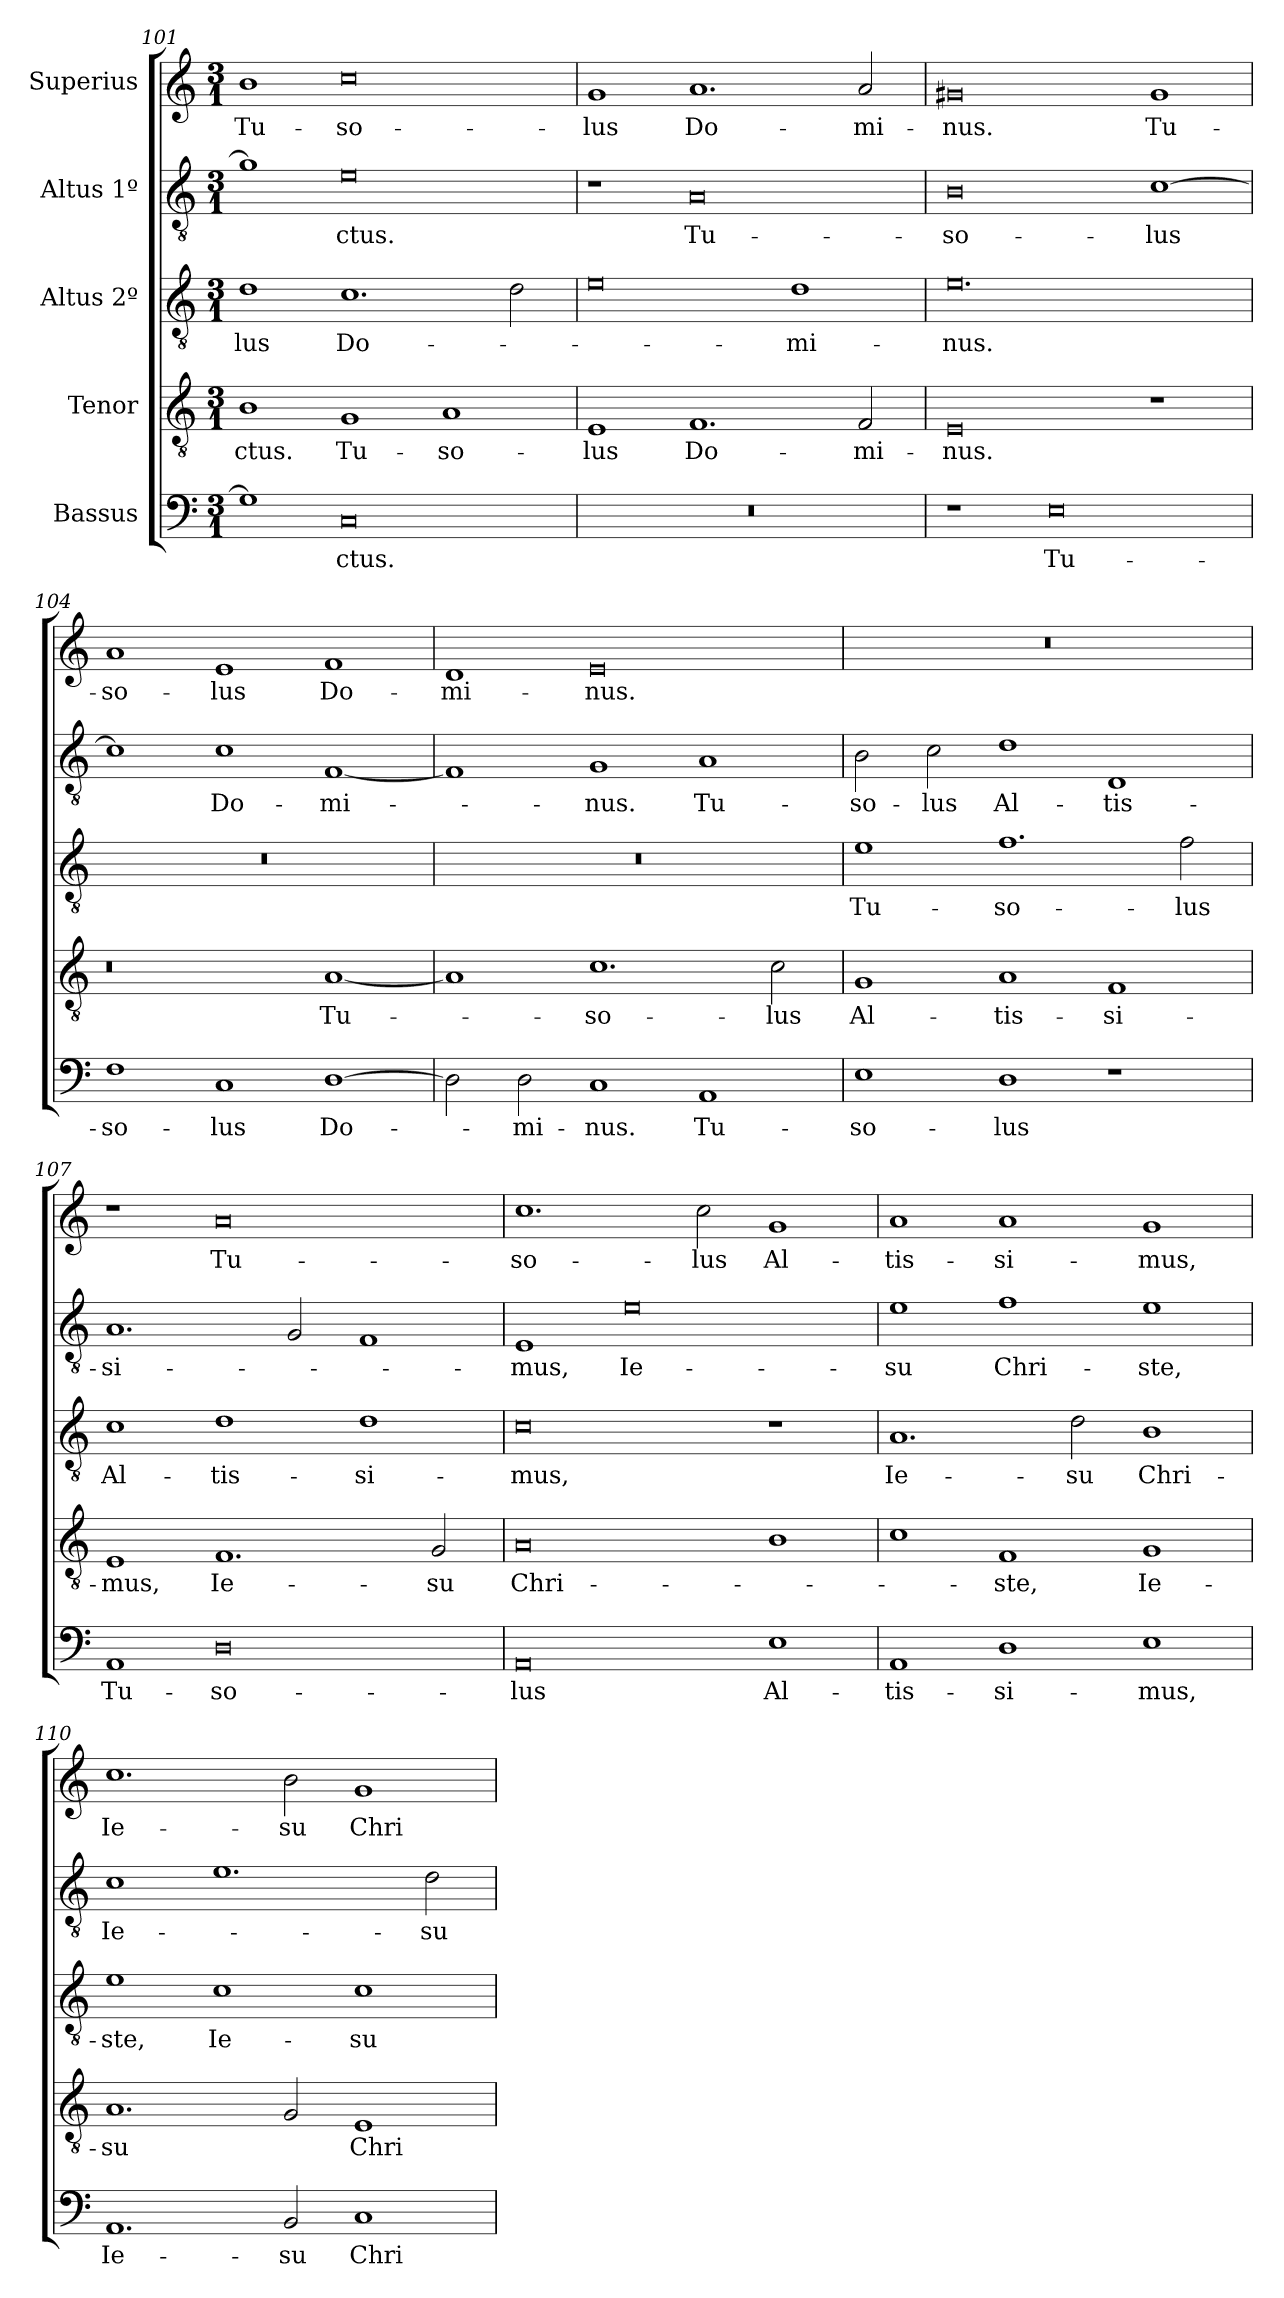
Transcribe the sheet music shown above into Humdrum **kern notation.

**kern	**text	**kern	**text	**kern	**text	**kern	**text	**kern	**text
*part5	*part5	*part4	*part4	*part3	*part3	*part2	*part2	*part1	*part1
*staff5	*staff5	*staff4	*staff4	*staff3	*staff3	*staff2	*staff2	*staff1	*staff1
*I"Bassus	*	*I"Tenor	*	*I"Altus 2º	*	*I"Altus 1º	*	*I"Superius	*
*clefF4	*	*clefGv2	*	*clefGv2	*	*clefGv2	*	*clefG2	*
*k[]	*	*k[]	*	*k[]	*	*k[]	*	*k[]	*
*M3/1	*	*M3/1	*	*M3/1	*	*M3/1	*	*M3/1	*
=101	=101	=101	=101	=101	=101	=101	=101	=101	=101
1G\]	.	1B\	-ctus.	1d\	-lus	1g\]	.	1b\	Tu-
0C/	-ctus.	1G/	Tu-	1.c\	Do-	0e\	-ctus.	0cc\	so-
.	.	1A/	so-	.	.	.	.	.	.
.	.	.	.	2d\	.	.	.	.	.
=102	=102	=102	=102	=102	=102	=102	=102	=102	=102
!LO:N:vis=0	!	!	!	!	!	!	!	!	!
0.r	.	1E/	-lus	0e\	.	1r	.	1g/	-lus
.	.	1.F/	Do-	.	.	0A/	Tu-	1.a/	Do-
.	.	.	.	1d\	-mi-	.	.	.	.
.	.	2F/	-mi-	.	.	.	.	2a/	-mi-
=103	=103	=103	=103	=103	=103	=103	=103	=103	=103
1r	.	0E/	-nus.	0.e\	-nus.	0B\	so-	0g#X/	-nus.
0E\	Tu-	.	.	.	.	.	.	.	.
.	.	1r	.	.	.	[1c\	-lus	1g#/	Tu-
=104	=104	=104	=104	=104	=104	=104	=104	=104	=104
!	!	!	!	!LO:N:vis=0	!	!	!	!	!
1F\	so-	0r	.	0.r	.	1c\]	.	1a/	so-
1C/	-lus	.	.	.	.	1c\	Do-	1e/	-lus
[1D\	Do-	[1A/	Tu-	.	.	[1F/	-mi-	1f/	Do-
=105	=105	=105	=105	=105	=105	=105	=105	=105	=105
!	!	!	!	!LO:N:vis=0	!	!	!	!	!
2D\]	.	1A/]	.	0.r	.	1F/]	.	1d/	-mi-
2D\	-mi-	.	.	.	.	.	.	.	.
1C/	-nus.	1.c\	so-	.	.	1G/	-nus.	0e/	-nus.
1AA/	Tu-	.	.	.	.	1A/	Tu-	.	.
.	.	2c\	-lus	.	.	.	.	.	.
=106	=106	=106	=106	=106	=106	=106	=106	=106	=106
!	!	!	!	!	!	!	!	!LO:N:vis=0	!
1E\	so-	1G/	Al-	1e\	Tu-	2B\	so-	0.r	.
.	.	.	.	.	.	2c\	-lus	.	.
1D\	-lus	1A/	-tis-	1.f\	so-	1d\	Al-	.	.
1r	.	1F/	-si-	.	.	1D/	-tis-	.	.
.	.	.	.	2f\	-lus	.	.	.	.
=107	=107	=107	=107	=107	=107	=107	=107	=107	=107
1AA/	Tu-	1E/	-mus,	1c\	Al-	1.A/	-si-	1r	.
0D\	so-	1.F/	Ie-	1d\	-tis-	.	.	0a/	Tu-
.	.	.	.	.	.	2G/	.	.	.
.	.	.	.	1d\	-si-	1F/	.	.	.
.	.	2G/	-su	.	.	.	.	.	.
=108	=108	=108	=108	=108	=108	=108	=108	=108	=108
0AA/	-lus	0A/	Chri-	0c\	-mus,	1E/	-mus,	1.cc\	so-
.	.	.	.	.	.	0e\	Ie-	.	.
.	.	.	.	.	.	.	.	2cc\	-lus
1E\	Al-	1B\	.	1r	.	.	.	1g/	Al-
=109	=109	=109	=109	=109	=109	=109	=109	=109	=109
1AA/	-tis-	1c\	.	1.A/	Ie-	1e\	-su	1a/	-tis-
1D\	-si-	1F/	-ste,	.	.	1f\	Chri-	1a/	-si-
.	.	.	.	2d\	-su	.	.	.	.
1E\	-mus,	1G/	Ie-	1B\	Chri-	1e\	-ste,	1g/	-mus,
=110	=110	=110	=110	=110	=110	=110	=110	=110	=110
1.AA/	Ie-	1.A/	-su	1e\	-ste,	1c\	Ie-	1.cc\	Ie-
.	.	.	.	1c\	Ie-	1.e\	.	.	.
2BB/	-su	2G/	.	.	.	.	.	2b\	-su
1C/	Chri-	1E/	Chri-	1c\	-su	.	.	1g/	Chri-
.	.	.	.	.	.	2d\	-su	.	.
=	=	=	=	=	=	=	=	=	=
*-	*-	*-	*-	*-	*-	*-	*-	*-	*-
